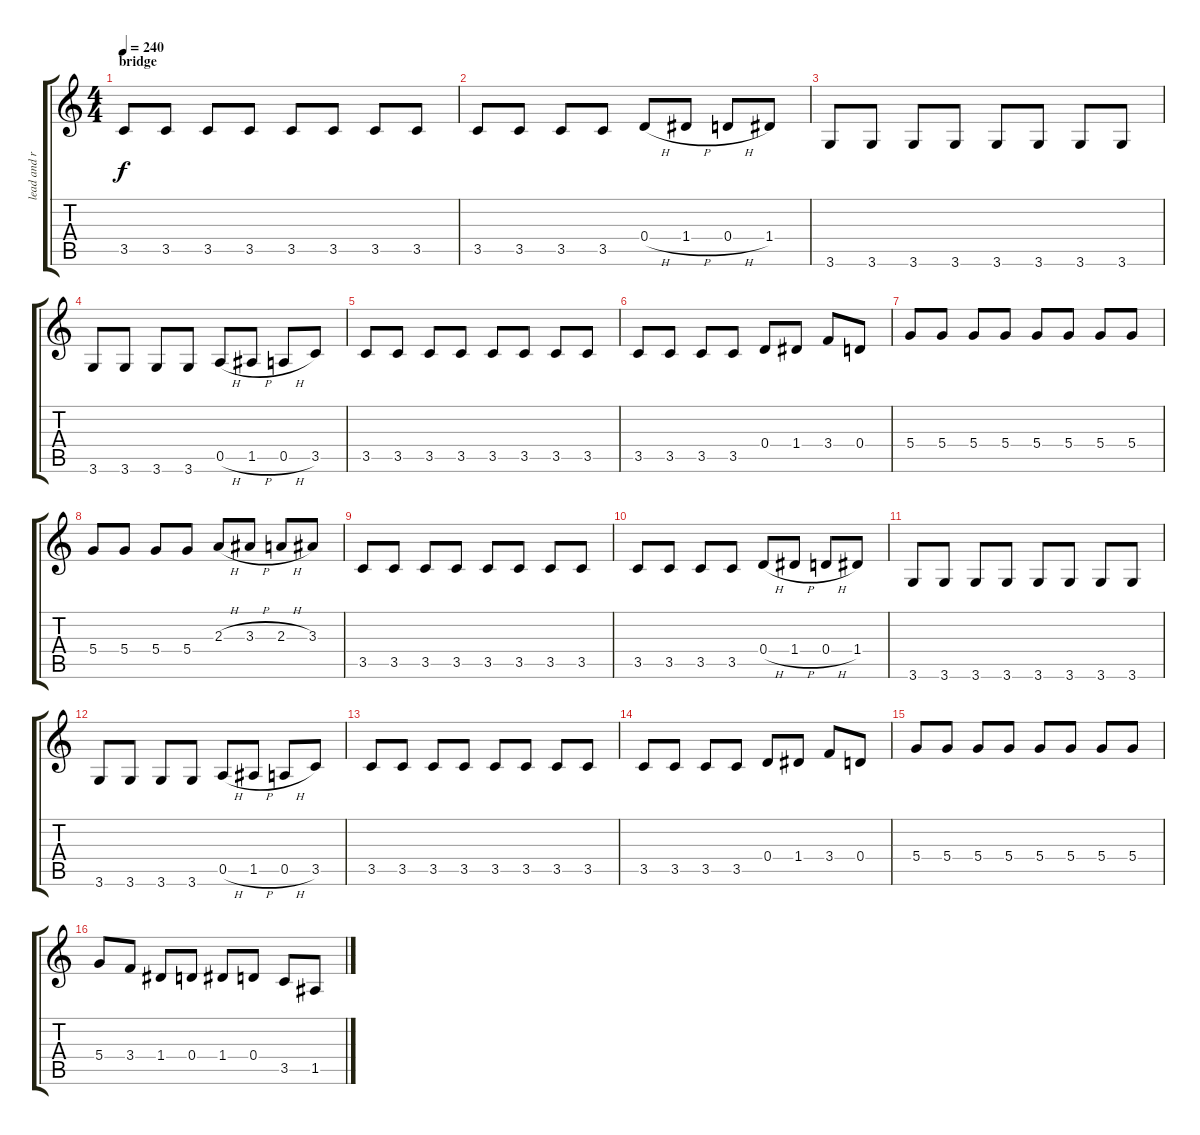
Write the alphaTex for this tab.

\track ("lead and rithm guitar(luca turilli)" "lead and r") {instrument distortionguitar}
\staff {score tabs}
\tuning (E4 B3 G3 D3 A2 E2) {hide}
\ts (4 4)
\section ("" "bridge")
\tempo 240
\clef g2
\ks c
3.5.8{dy f} 3.5.8 3.5.8 3.5.8 3.5.8 3.5.8 3.5.8 3.5.8 |
3.5.8 3.5.8 3.5.8 3.5.8 0.4{h}.8 1.4{h}.8 0.4{h}.8 1.4.8 |
3.6.8 3.6.8 3.6.8 3.6.8 3.6.8 3.6.8 3.6.8 3.6.8 |
3.6.8 3.6.8 3.6.8 3.6.8 0.5{h}.8 1.5{h}.8 0.5{h}.8 3.5.8 |
3.5.8 3.5.8 3.5.8 3.5.8 3.5.8 3.5.8 3.5.8 3.5.8 |
3.5.8 3.5.8 3.5.8 3.5.8 0.4.8 1.4.8 3.4.8 0.4.8 |
5.4.8 5.4.8 5.4.8 5.4.8 5.4.8 5.4.8 5.4.8 5.4.8 |
5.4.8 5.4.8 5.4.8 5.4.8 2.3{h}.8 3.3{h}.8 2.3{h}.8 3.3.8 |
3.5.8 3.5.8 3.5.8 3.5.8 3.5.8 3.5.8 3.5.8 3.5.8 |
3.5.8 3.5.8 3.5.8 3.5.8 0.4{h}.8 1.4{h}.8 0.4{h}.8 1.4.8 |
3.6.8 3.6.8 3.6.8 3.6.8 3.6.8 3.6.8 3.6.8 3.6.8 |
3.6.8 3.6.8 3.6.8 3.6.8 0.5{h}.8 1.5{h}.8 0.5{h}.8 3.5.8 |
3.5.8 3.5.8 3.5.8 3.5.8 3.5.8 3.5.8 3.5.8 3.5.8 |
3.5.8 3.5.8 3.5.8 3.5.8 0.4.8 1.4.8 3.4.8 0.4.8 |
5.4.8 5.4.8 5.4.8 5.4.8 5.4.8 5.4.8 5.4.8 5.4.8 |
5.4.8 3.4.8 1.4.8 0.4.8 1.4.8 0.4.8 3.5.8 1.5.8
